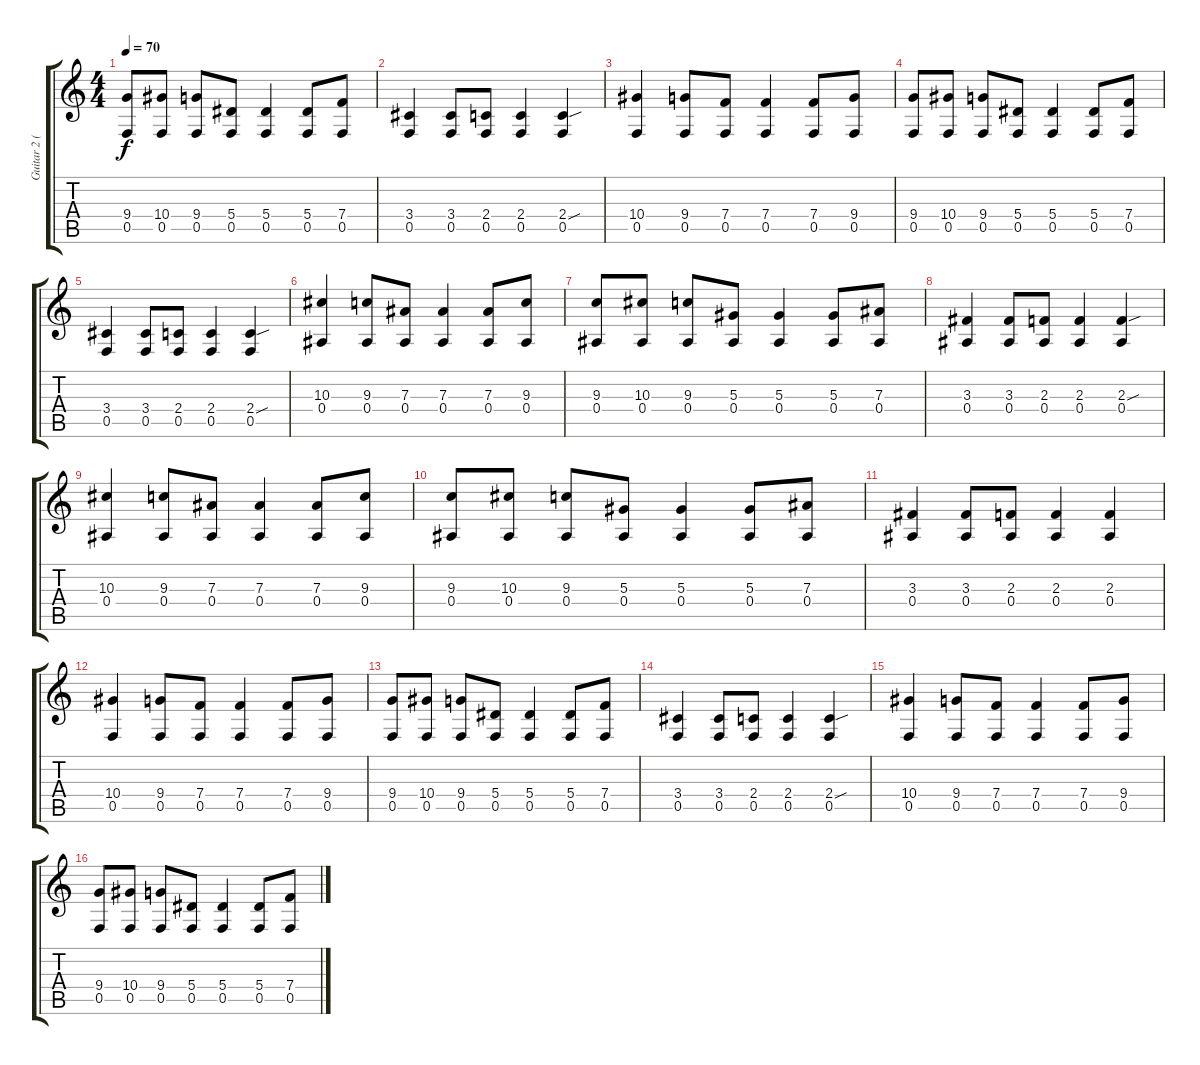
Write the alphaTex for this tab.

\track ("Guitar 2 (Distortion)" "Guitar 2 (") {instrument distortionguitar}
\staff {score tabs}
\tuning (C4 G3 Eb3 Bb2 F2 C2) {hide}
\ts (4 4)
\tempo 70
\clef g2
\ks c
(9.4 0.5).8{dy f} (10.4 0.5).8 (9.4 0.5).8 (5.4 0.5).8 (5.4 0.5).4 (5.4 0.5).8 (7.4 0.5).8 |
(3.4 0.5).4 (3.4 0.5).8 (2.4 0.5).8 (2.4 0.5).4 (2.4{sou} 0.5).4 |
(10.4 0.5).4 (9.4 0.5).8 (7.4 0.5).8 (7.4 0.5).4 (7.4 0.5).8 (9.4 0.5).8 |
(9.4 0.5).8 (10.4 0.5).8 (9.4 0.5).8 (5.4 0.5).8 (5.4 0.5).4 (5.4 0.5).8 (7.4 0.5).8 |
(3.4 0.5).4 (3.4 0.5).8 (2.4 0.5).8 (2.4 0.5).4 (2.4{sou} 0.5).4 |
(10.3 0.4).4 (9.3 0.4).8 (7.3 0.4).8 (7.3 0.4).4 (7.3 0.4).8 (9.3 0.4).8 |
(9.3 0.4).8 (10.3 0.4).8 (9.3 0.4).8 (5.3 0.4).8 (5.3 0.4).4 (5.3 0.4).8 (7.3 0.4).8 |
(3.3 0.4).4 (3.3 0.4).8 (2.3 0.4).8 (2.3 0.4).4 (2.3{sou} 0.4).4 |
(10.3 0.4).4 (9.3 0.4).8 (7.3 0.4).8 (7.3 0.4).4 (7.3 0.4).8 (9.3 0.4).8 |
(9.3 0.4).8 (10.3 0.4).8 (9.3 0.4).8 (5.3 0.4).8 (5.3 0.4).4 (5.3 0.4).8 (7.3 0.4).8 |
(3.3 0.4).4 (3.3 0.4).8 (2.3 0.4).8 (2.3 0.4).4 (2.3 0.4).4 |
(10.4 0.5).4 (9.4 0.5).8 (7.4 0.5).8 (7.4 0.5).4 (7.4 0.5).8 (9.4 0.5).8 |
(9.4 0.5).8 (10.4 0.5).8 (9.4 0.5).8 (5.4 0.5).8 (5.4 0.5).4 (5.4 0.5).8 (7.4 0.5).8 |
(3.4 0.5).4 (3.4 0.5).8 (2.4 0.5).8 (2.4 0.5).4 (2.4{sou} 0.5).4 |
(10.4 0.5).4 (9.4 0.5).8 (7.4 0.5).8 (7.4 0.5).4 (7.4 0.5).8 (9.4 0.5).8 |
(9.4 0.5).8 (10.4 0.5).8 (9.4 0.5).8 (5.4 0.5).8 (5.4 0.5).4 (5.4 0.5).8 (7.4 0.5).8
